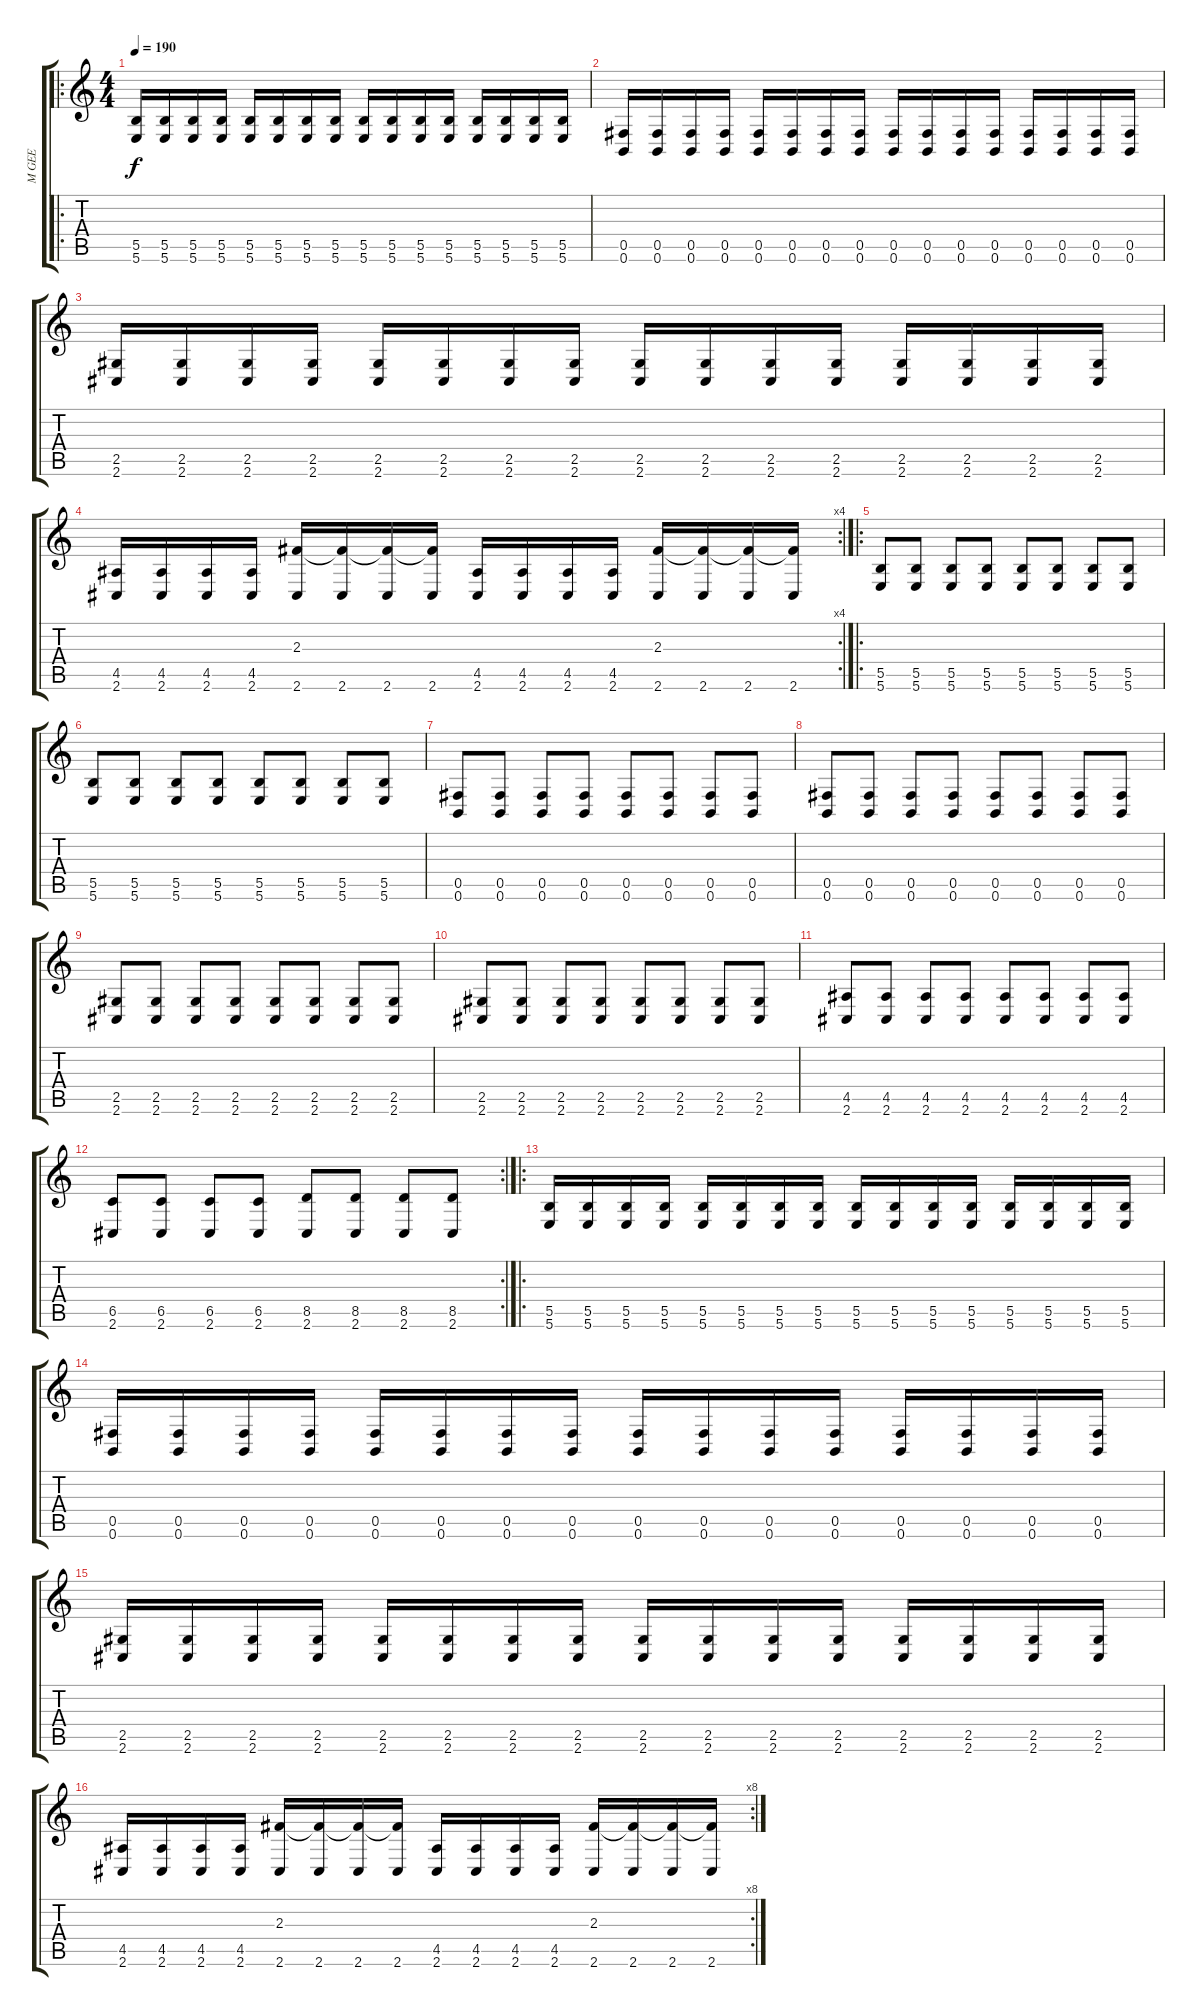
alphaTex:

\track ("M GEE" "M GEE") {instrument distortionguitar}
\staff {score tabs}
\tuning (Db4 Ab3 E3 B2 Gb2 B1) {hide}
\ro
\ts (4 4)
\tempo 190
\clef g2
\ks c
(5.5 5.6).16{dy f} (5.5 5.6).16 (5.5 5.6).16 (5.5 5.6).16 (5.5 5.6).16 (5.5 5.6).16 (5.5 5.6).16 (5.5 5.6).16 (5.5 5.6).16 (5.5 5.6).16 (5.5 5.6).16 (5.5 5.6).16 (5.5 5.6).16 (5.5 5.6).16 (5.5 5.6).16 (5.5 5.6).16 |
(0.5 0.6).16 (0.5 0.6).16 (0.5 0.6).16 (0.5 0.6).16 (0.5 0.6).16 (0.5 0.6).16 (0.5 0.6).16 (0.5 0.6).16 (0.5 0.6).16 (0.5 0.6).16 (0.5 0.6).16 (0.5 0.6).16 (0.5 0.6).16 (0.5 0.6).16 (0.5 0.6).16 (0.5 0.6).16 |
(2.5 2.6).16 (2.5 2.6).16 (2.5 2.6).16 (2.5 2.6).16 (2.5 2.6).16 (2.5 2.6).16 (2.5 2.6).16 (2.5 2.6).16 (2.5 2.6).16 (2.5 2.6).16 (2.5 2.6).16 (2.5 2.6).16 (2.5 2.6).16 (2.5 2.6).16 (2.5 2.6).16 (2.5 2.6).16 |
\rc 4
(4.5 2.6).16 (4.5 2.6).16 (4.5 2.6).16 (4.5 2.6).16 (2.3 2.6).16 (2.3{t} 2.6).16 (2.3{t} 2.6).16 (2.3{t} 2.6).16 (4.5 2.6).16 (4.5 2.6).16 (4.5 2.6).16 (4.5 2.6).16 (2.3 2.6).16 (2.3{t} 2.6).16 (2.3{t} 2.6).16 (2.3{t} 2.6).16 |
\ro
(5.5 5.6).8 (5.5 5.6).8 (5.5 5.6).8 (5.5 5.6).8 (5.5 5.6).8 (5.5 5.6).8 (5.5 5.6).8 (5.5 5.6).8 |
(5.5 5.6).8 (5.5 5.6).8 (5.5 5.6).8 (5.5 5.6).8 (5.5 5.6).8 (5.5 5.6).8 (5.5 5.6).8 (5.5 5.6).8 |
(0.5 0.6).8 (0.5 0.6).8 (0.5 0.6).8 (0.5 0.6).8 (0.5 0.6).8 (0.5 0.6).8 (0.5 0.6).8 (0.5 0.6).8 |
(0.5 0.6).8 (0.5 0.6).8 (0.5 0.6).8 (0.5 0.6).8 (0.5 0.6).8 (0.5 0.6).8 (0.5 0.6).8 (0.5 0.6).8 |
(2.5 2.6).8 (2.5 2.6).8 (2.5 2.6).8 (2.5 2.6).8 (2.5 2.6).8 (2.5 2.6).8 (2.5 2.6).8 (2.5 2.6).8 |
(2.5 2.6).8 (2.5 2.6).8 (2.5 2.6).8 (2.5 2.6).8 (2.5 2.6).8 (2.5 2.6).8 (2.5 2.6).8 (2.5 2.6).8 |
(4.5 2.6).8 (4.5 2.6).8 (4.5 2.6).8 (4.5 2.6).8 (4.5 2.6).8 (4.5 2.6).8 (4.5 2.6).8 (4.5 2.6).8 |
\rc 2
(6.5 2.6).8 (6.5 2.6).8 (6.5 2.6).8 (6.5 2.6).8 (8.5 2.6).8 (8.5 2.6).8 (8.5 2.6).8 (8.5 2.6).8 |
\ro
(5.5 5.6).16 (5.5 5.6).16 (5.5 5.6).16 (5.5 5.6).16 (5.5 5.6).16 (5.5 5.6).16 (5.5 5.6).16 (5.5 5.6).16 (5.5 5.6).16 (5.5 5.6).16 (5.5 5.6).16 (5.5 5.6).16 (5.5 5.6).16 (5.5 5.6).16 (5.5 5.6).16 (5.5 5.6).16 |
(0.5 0.6).16 (0.5 0.6).16 (0.5 0.6).16 (0.5 0.6).16 (0.5 0.6).16 (0.5 0.6).16 (0.5 0.6).16 (0.5 0.6).16 (0.5 0.6).16 (0.5 0.6).16 (0.5 0.6).16 (0.5 0.6).16 (0.5 0.6).16 (0.5 0.6).16 (0.5 0.6).16 (0.5 0.6).16 |
(2.5 2.6).16 (2.5 2.6).16 (2.5 2.6).16 (2.5 2.6).16 (2.5 2.6).16 (2.5 2.6).16 (2.5 2.6).16 (2.5 2.6).16 (2.5 2.6).16 (2.5 2.6).16 (2.5 2.6).16 (2.5 2.6).16 (2.5 2.6).16 (2.5 2.6).16 (2.5 2.6).16 (2.5 2.6).16 |
\rc 8
(4.5 2.6).16 (4.5 2.6).16 (4.5 2.6).16 (4.5 2.6).16 (2.3 2.6).16 (2.3{t} 2.6).16 (2.3{t} 2.6).16 (2.3{t} 2.6).16 (4.5 2.6).16 (4.5 2.6).16 (4.5 2.6).16 (4.5 2.6).16 (2.3 2.6).16 (2.3{t} 2.6).16 (2.3{t} 2.6).16 (2.3{t} 2.6).16
